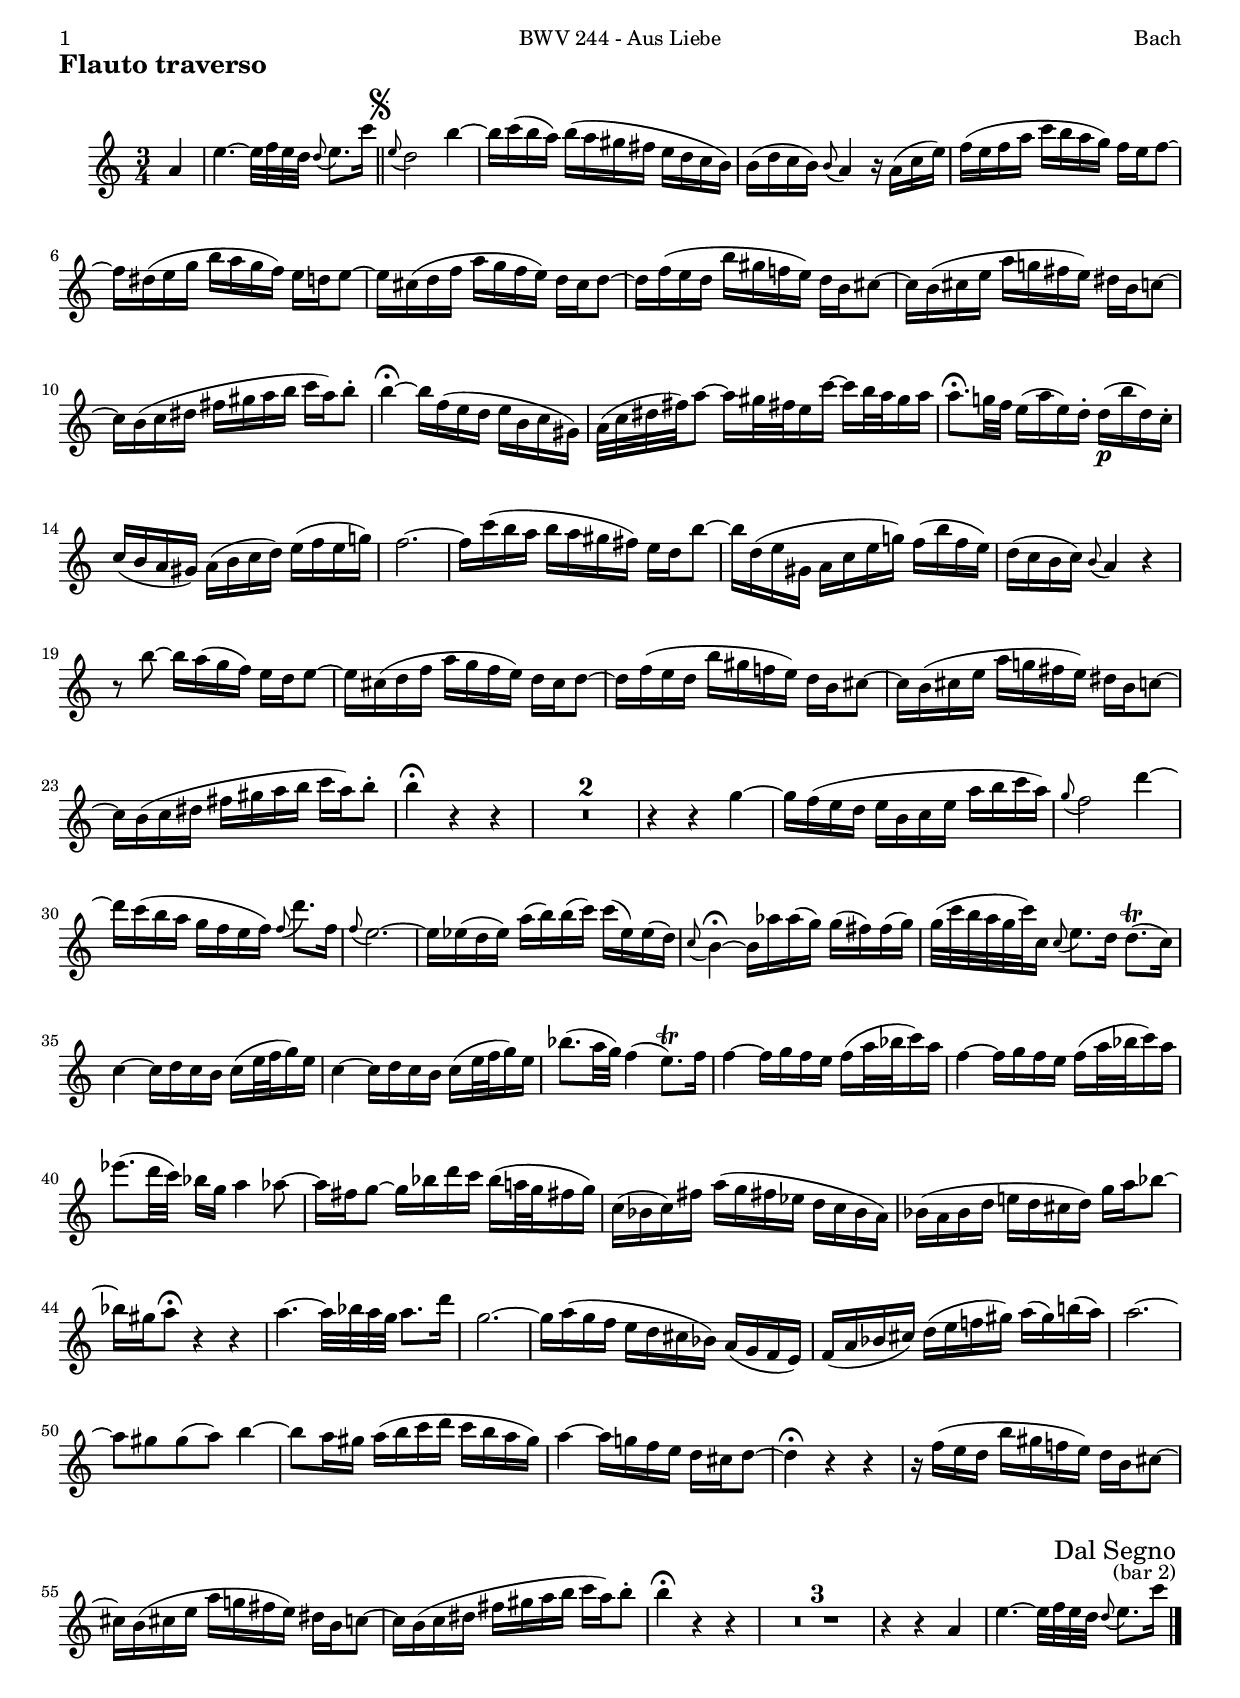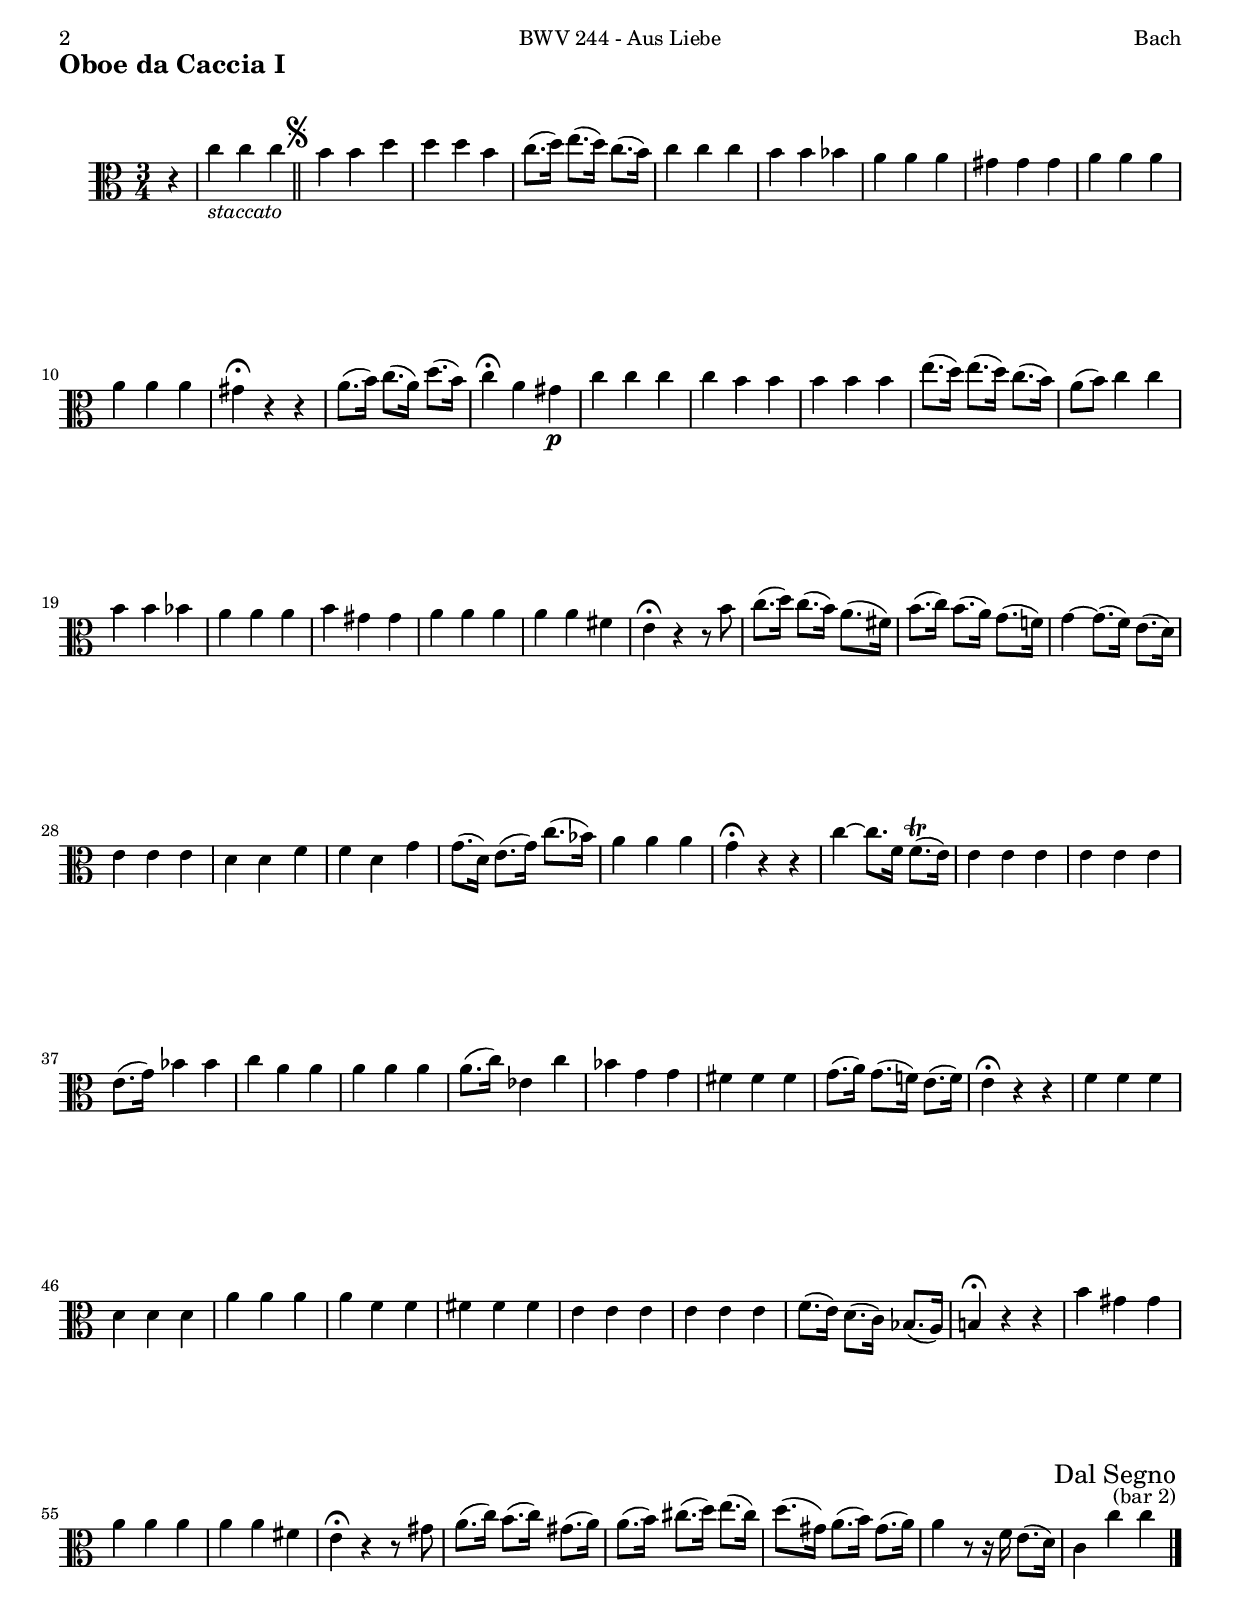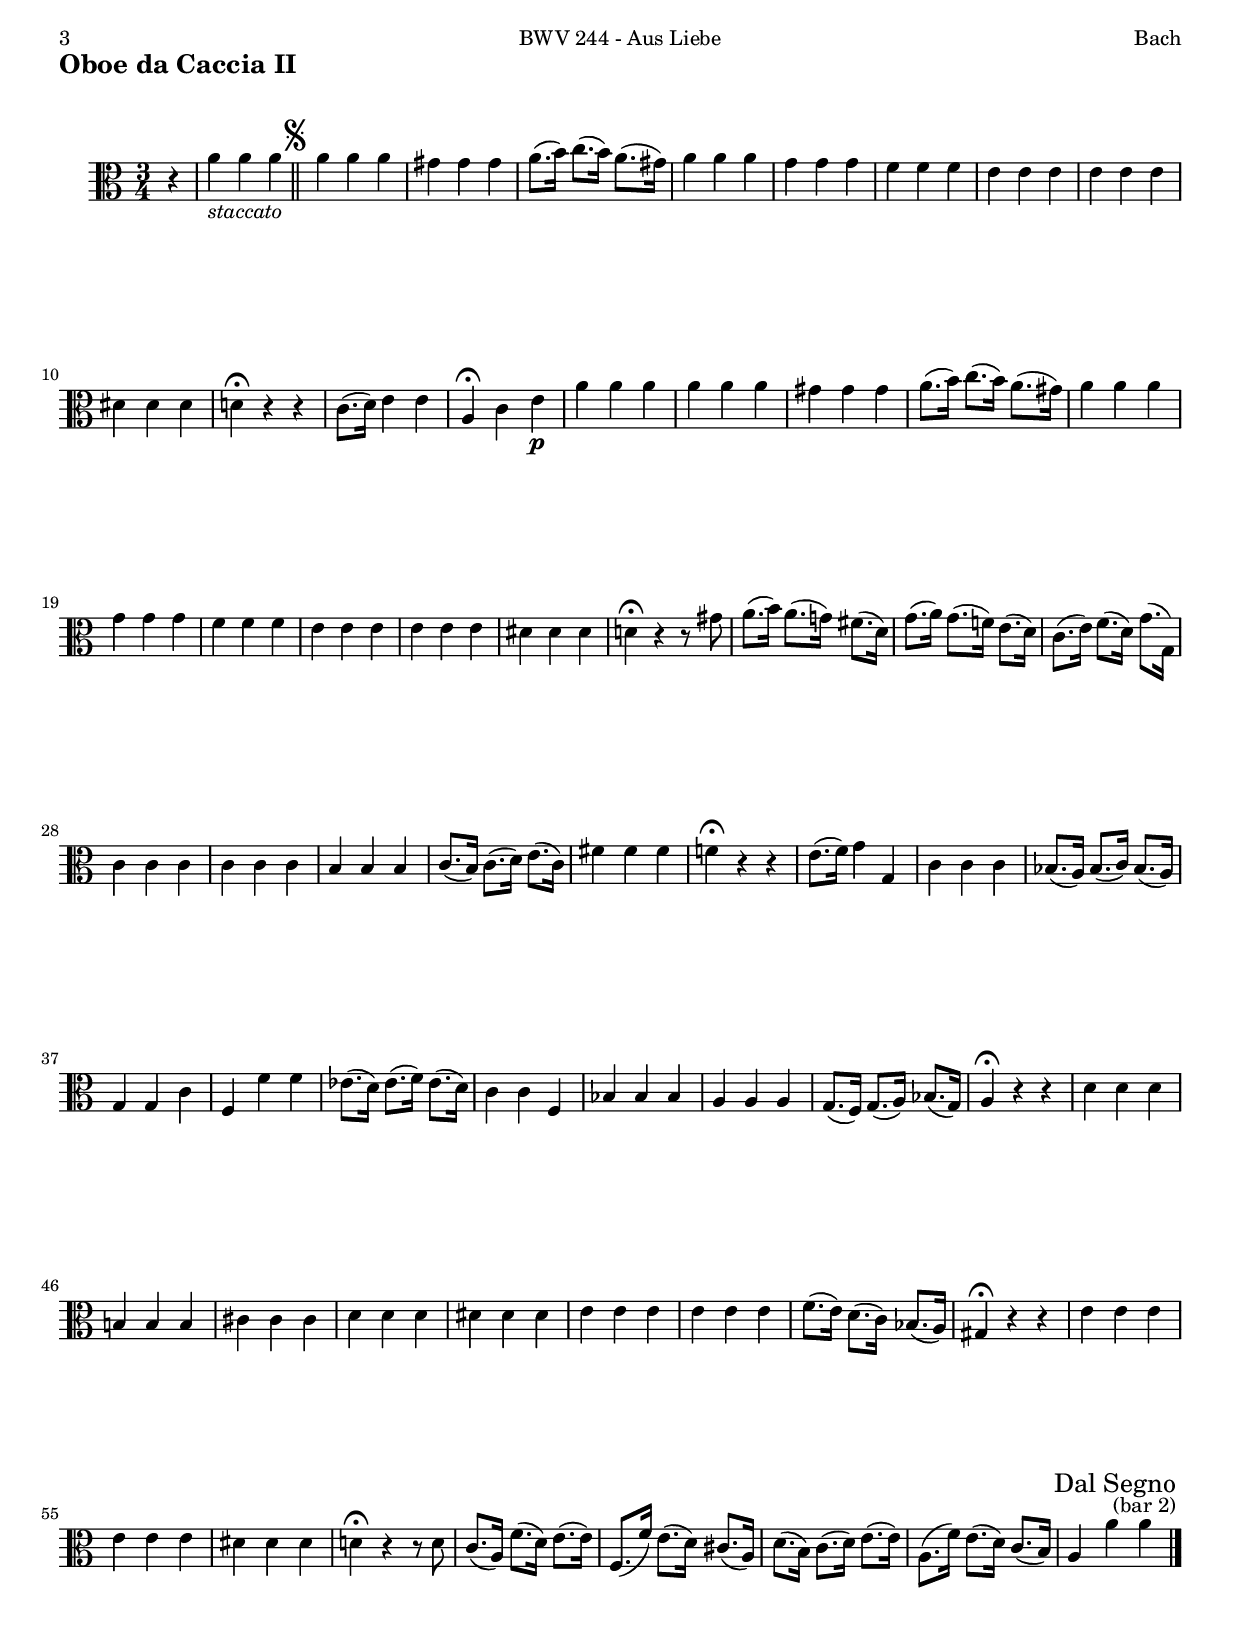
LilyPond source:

\version "2.18.0"

#(set-default-paper-size "a4")
#(set-global-staff-size 18.0)
#(ly:set-option 'point-and-click #f)
%nomobile

italicas=\override LyricText.font-shape = #'italic
rectas=\override LyricText.font-shape = #'upright
ss=\once \set suggestAccidentals = ##t
mtempo={\tempo 4 = 52}
pfermata=\markup{"(" \musicglyph #"scripts.ufermata" ")"}

htitle="BWV 244 - Aus Liebe"
hcomposer="Bach"
%{
\header {
	title=\markup{\fontsize #3 "58. Aus Liebe"}
	subtitle="Matthäus-Passion"
        subsubtitle=\markup{"BWV 244" \vspace #0 }
        composer="Johann Sebastian Bach (1685-1750)"
        pdfauthor=\composer
       %opus="(-)"
	%poet=\markup{}
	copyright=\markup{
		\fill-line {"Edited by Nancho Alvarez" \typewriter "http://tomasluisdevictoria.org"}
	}
%	tagline=""
}
%}

global={
  \compressFullBarRests
  \key c \major \time 3/4 \partial 4 \skip 4
  \skip 1*3/4 \bar "||"
  \mark \markup{\smaller \musicglyph #"scripts.segno"}
  \grace s8
  \skip 1*3/4*61 \bar "|."
  \override Score.RehearsalMark.self-alignment-X=#right
  \override Score.RehearsalMark.padding = #1.5
  \mark \markup{\right-column{"Dal Segno" \fontsize #-2 "(bar 2)"}}

}


soprano=\relative c''{
        \set autoBeaming=##f
        r4
        R1*3/4
        R1*3/4*11
        \once \override TextScript.X-offset = #-2
        s4*0^\markup{\center-column{\raise #-1 \italic "Fine" \fermata }}
        r4 r e
        e2. ~
        e16[ g f e] f[ e d c] b[ d c e]
        d[ e] f4 e8 e8 d
        d8[ c] c4 r8 a
        f' f f f f f
        f[ dis] \appoggiatura{dis8} e4 r
        r4 r r8 a,
        gis b e d d cis
        cis8.[ b16] cis4 c ~
        c8[ fis dis c] \appoggiatura{b8} a4 ~
        a8[ gis] gis4^\fermata r8 e'
        d16[ c] b[ a] fis'8 g c,16[ b] c8
        b r f' r r d16[ e32 f]
        f16[ e] d[ c] bes[ a] d8 g, f
        e4 r r
        R1*3/4*6
        r4 g g
        g2. ~
        g16[ e g bes d8] c8 c bes
        bes a c4 c
        c2. ~
        c16[ a c ees g8] f f ees
        d4 d d
        d2. ~
        d8 f e[ f] g[ e]
        d[ cis] b[ a] a4
        f'2. ~
        f8[ e] f4 g,
        e'2. ~
        e8 d d c c16[ d] b8
        c2. ~
        c8[ b b c] d4 ~
        d8[ c16 b] c8[ e16 d] e4 ~
        e8[ d16 cis] d[ a d e] f4 ~
        f8[ e] f4^\fermata r8 a,
        gis8 b e d d cis
        cis2 c4 ~
        c8[ fis dis c] \appoggiatura{b8} a4 ~
        a8[ gis] gis4^\fermata r8 b
        e f16[ e] d[ c] b[ a] c8 b
        a8 r8 g' r r e16[ f32 g]
        g16[ f] e16[ d] e8 a, e c'
        \appoggiatura{b8} a4 r4 r4
        R1*3/4
	}

flauta = \relative c'' {
  \set autoBeaming=##t
  a4 e'4. ~ e32 f e d \appoggiatura{d8} e8. c'16
  \appoggiatura{e,8}
  d2 b'4 ~
  b16 c( b a) b( a gis fis e d c b)
  b16( d c b) \appoggiatura{b8} a4 r16 a( c e)
  f( e f a c b a g) f e f8 ~
  f16 dis( e g b a g f) e d e8 ~
  e16 cis( d f a g f e) d16 cis d8 ~
  d16 f( e d b' gis f! e) d b cis8 ~
  cis16 b( cis e a g! fis e) dis b c8 ~
  c16 b( c dis fis gis a b c a) b8-.
  b4^\fermata ~ b16 f( e d e b c gis)
  a32( c dis fis) a8 ~ a16 gis32 fis! e16 c' ~ c b32 a gis16 a
  \once \override TextScript.X-offset = #-2
  a8.^\fermata g!32 f e16( a e) d-. d(-\p b' d,) c-.
  c16( b a gis) a( b c d) e( f e g!)
  f2. ~
  f16 c'( b a b a gis fis) e d b'8 ~
  b16 d,( e gis, a c e g!) f( b f e)
  d( c b c) \appoggiatura b8 a4 r4
  r8 b' ~ b16 a( g f) e d e8 ~
  e16 cis( d f a g f e) d cis d8 ~
  d16 f( e d b' gis f! e) d b cis8 ~
  cis16 b( cis e a g! fis e) dis b c8 ~
  c16 b( c dis fis gis a b c a) b8-.
  b4^\fermata r4 r
  R1*3/4*2
  r4 r g ~
  g16 f( e d e b c e a b c a)
  % g16 f( e d e c e g a b c a) en BWV
  \appoggiatura g8 f2 d'4 ~
  d16 c( b a g f e f) \appoggiatura f8 d'8. f,16
  \appoggiatura f8 e2. ~
  e16 ees( d ees) a( b) b( c) c( ees,) ees( d)
  \appoggiatura c8 b4^\fermata ~ b16 aes' aes( g) g( fis) fis( g)
  g32( c b a g c) c,16 \appoggiatura c8 e8. d16 d8.^\trill( c16)
  c4 ~ c16 d c b c( e32 f g16) e
  c4 ~ c16 d c b c( e32 f g16) e
  bes'8.( a32 g) f4( e8.)^\trill f16
  f4 ~ f16 g f e f( a32 bes c16) a
  f4 ~ f16 g f e f( a32 bes c16) a
  ees'8.( d32 c) bes16 g a4 aes8 ~
  aes16 fis g8 ~ g16 bes d c bes( a32 g fis!16 g)
  c,( bes c) fis a( g fis! ees d c bes a)
  bes( a bes d e! d cis d) g a bes8 ~
  bes16 gis a8^\fermata r4 r
  a4. ~ a32 bes a g a8. d16
  g,2. ~
  g16 a( g f e d cis bes) a( g f e)
  f16( a bes cis) d( e f! gis) a( gis) b!( a)
  a2. ~
  a8 gis gis( a) b4 ~
  b8 a16 gis a( b c d c b a gis)
  a4 ~ a16 g! f e d cis d8 ~
  d4^\fermata r r
  r16 f( e d b' gis f! e) d b cis8 ~
  cis16 b( cis e a g! fis e) dis b c8 ~
  c16 b( c dis fis gis a b c a) b8-.
  b4^\fermata r r
  R1*3/4*3
  r4 r a,
  e'4. ~ e32 f e d \appoggiatura d8 e8. c'16
}

oboeuno=\relative c''{
  \set autoBeaming=##t
  r4
  c4_\markup{\italic "staccato"} c c
  b4 b d
  d d b
  c8.( d16) e8.( d16) c8.( b16)
  c4 c c
  b b bes
  a a a
  gis gis gis
  a a a
  a a a
  gis^\fermata r r
  a8.( b16) c8.( a16) d8.( b16)
  c4^\fermata a gis-\p
  c c c
  c b b
  b b b
  e8.( d16) e8.( d16) c8.( b16)
  a8( b) c4 c
  b b bes
  a a a
  b gis gis
  a a a
  a a fis
  e4^\fermata r4 r8 b'
  c8.( d16) c8.( b16) a8.( fis16)
  b8.( c16) b8.( a16) g8.( f!16)
  g4 ~ g8.( f16) e8.( d16)
  e4 e e
  d d f
  f d g
  g8.( d16) e8.( g16) c8.( bes16)
  a4 a a
  g^\fermata r r
  c4 ~ c8. f,16 f8.^\trill( e16)
  e4 e e
  e e e
  e8.( g16) bes4 bes
  c a a
  a a a
  a8.( c16) ees,4 c'
  bes4 g g 
  fis fis fis
  g8.( a16) g8.( f!16) e8.( f16)
  e4^\fermata r r
  f f f
  d d d
  a' a a
  a f f
  fis fis fis
  e e e 
  e e e
  f8.( e16) d8.( c16) bes8.( a16)
  b!4^\fermata r4 r
  b'4 gis gis
  a a a
  a a fis
  e4^\fermata r4 r8 gis
  a8.( c16) b8.( c16) gis8.( a16)
  a8.( b16) cis8.( d16) e8.( cis16)
  d8.( gis,16) a8.( b16) gis8.( a16)
  a4 r8 r16 f16 e8.( d16)
  c4 c' c
}

oboedos=\relative c''{
  \set autoBeaming = ##t
  r4
  a4-\markup{\italic "staccato"} a a
  a a a
  gis gis gis
  a8.( b16) c8.( b16) a8.( gis16)
  a4 a a
  g g g
  f f f
  e e e
  e e e
  dis dis dis
  d!-\fermata r r
  c8.( d16) e4 e
  a,-\fermata c e-\p
  a a a
  a a a
  gis gis gis
  a8.( b16) c8.( b16) a8.( gis16)
  a4 a a
  g g g
  f f f
  e e e
  e e e
  dis dis dis
  d!-\fermata r4 r8 gis
  a8.( b16) a8.( g!16) fis8.( d16)
  g8.( a16) g8.( f!16) e8.( d16)
  c8.( e16) f8.( d16) g8.( g,16)
  c4 c c
  c c c
  b b b
  c8.( b16) c8.( d16) e8.( c16)
  fis4 fis fis
  f!-\fermata r r 
  e8.( f16) g4 g,
  c c c
  bes8.( a16) bes8.( c16) bes8.( a16)
  g4 g c
  f,4 f' f
  ees8.( d16) ees8.( f16) ees8.( d16)
  c4 c f,
  bes4 bes bes
  a a a
  g8.( f16) g8.( a16) bes8.( g16)
  a4-\fermata r r
  d d d 
  b! b b 
  cis cis cis
  d d d 
  dis dis dis
  e e e 
  e e e
  f8.( e16) d8.( c16) bes8.( a16)
  gis4-\fermata r4 r
  e'4 e e
  e e e
  dis dis dis
  d!-\fermata r4 r8 d
  c8.( a16) f'8.( d16) e8.( e16)
  f,8.( f'16) e8.( d16) cis8.( a16)
  d8.( b16) c8.( d16) e8.( e16)
  a,8.( f'16) e8.( d16) c8.( b16)
  a4 a' a
}


guia=\relative c''{
\set autoBeaming=##t
  s4
  s1*3/4
  s1*3/4*9
  b'4^\fermata ~ b16 f( e d e b c gis)
  a32( c dis fis) a8 ~ a16 gis32 fis! e16 c' ~ c b32 a gis16 a
  \once \override TextScript.X-offset = #-2
  a8.^\fermata g!32 f e16( a e) d-. d(-\p b' d,) c-.
  c16( b a gis) a( b c d) e( f e g!)
  s1*3/4*4
  r8 b ~ b16 a( g f) e d e8 ~
  e16 cis( d f a g f e) d cis d8\laissezVibrer
  s1*3/4*12
  \appoggiatura c8 b4^\fermata ~ b16 aes' aes( g) g( fis) fis( g)
  g32( c b a g c) c,16 \appoggiatura c8 e8. d16 d8.^\trill( c16)
  c4 s4 s
}


textosoprano=\lyricmode{
Aus Lie -- _ _ _ _ _ be,
aus Lie -- be
aus Lie -- be will mein Hei -- land ster -- ben
aus Lie -- be will mein Hei -- land ster -- _ _ _ ben
von ei -- ner Sün -- de weiß er nichts nichts
von ei -- ner Sün -- de weiß er nichts
daß das e -- wi -- ge Ver -- der -- ben
und die  Stra -- fe des Ge -- richts nicht
auf mei -- ner See -- le blie -- be.
Aus Lie -- be,
aus Lie -- be will mein Hei -- land ster -- _ _ _ _ _ ben
aus Lie -- be will mein Hei -- land ster -- _ _ ben
von ei -- ner Sün -- de weiß er nichts nichts
von ei -- ner Sün -- de weiß er nichts.
}


\markup{\fontsize #2 \bold "Flauto traverso"}
\score {
       \new Staff <<\global
	\new Voice="v1" {
		%\set Staff.instrumentName=\markup{\center-column{"Flauto" \raise #1 "traverso"}}
		\clef "treble"
		\flauta }
	>> 
}
\pageBreak
\markup{\fontsize #2 \bold "Oboe da Caccia I"}
\score {
	\new Staff <<\global
	\new Voice="v2" {
		%\set Staff.instrumentName=\markup{\smaller \center-column{"Oboe da " \raise #.6 "caccia I, II "}}
		\clef "alto"
		\oboeuno } 
	>>  
}
\pageBreak
\markup{\fontsize #2 \bold "Oboe da Caccia II"}
\score {
	\new Staff <<\global
	\new Voice="v3" {
		%\set Staff.instrumentName=\markup{\smaller \center-column{"Oboe da " \raise #.6 "caccia I, II "}}
		\clef "alto"
		\oboedos } 
	>>  
}


\paper{
	evenHeaderMarkup=\markup  \fill-line { \fromproperty #'page:page-number-string \htitle \hcomposer }
	oddHeaderMarkup= \markup  \fill-line { \on-the-fly #not-first-page \hcomposer \on-the-fly #not-first-page \htitle \on-the-fly #not-first-page \fromproperty #'page:page-number-string }
	oddHeaderMarkup = \evenHeaderMarkup
	%system-count=20
	%page-count = 1
	ragged-last-bottom = ##f
	indent=0.5\cm
	system-system-spacing =
	#'((basic-distance . 20) (minimum-distance . 0) (padding . 5))
	top-system-spacing = % header
	#'((basic-distance . 12) (minimum-distance . 0) (padding . 0))
	last-bottom-spacing = % footer
	#'((basic-distance . 15) (minimum-distance . 0) (padding . 0))
	markup-system-spacing.padding = #1.5
}
